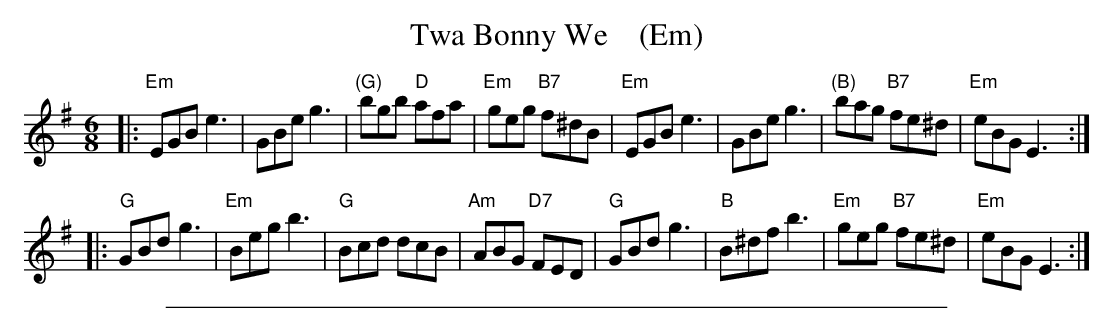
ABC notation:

X:1
T: Twa Bonny We    (Em)
M: 6/8
L: 1/8
K: Em
|: "Em"EGB e3 | GBe g3 | "(G)"bgb "D"afa | "Em"geg "B7"f^dB |\
   "Em"EGB e3 | GBe g3 | "(B)"bag "B7"fe^d | "Em"eBG E3 :|
|: "G"GBd g3 | "Em"Beg b3 | "G"Bcd dcB | "Am"ABG "D7"FED |\
   "G"GBd g3 | "B"B^df b3 | "Em"geg "B7"fe^d | "Em"eBG E3 :|
